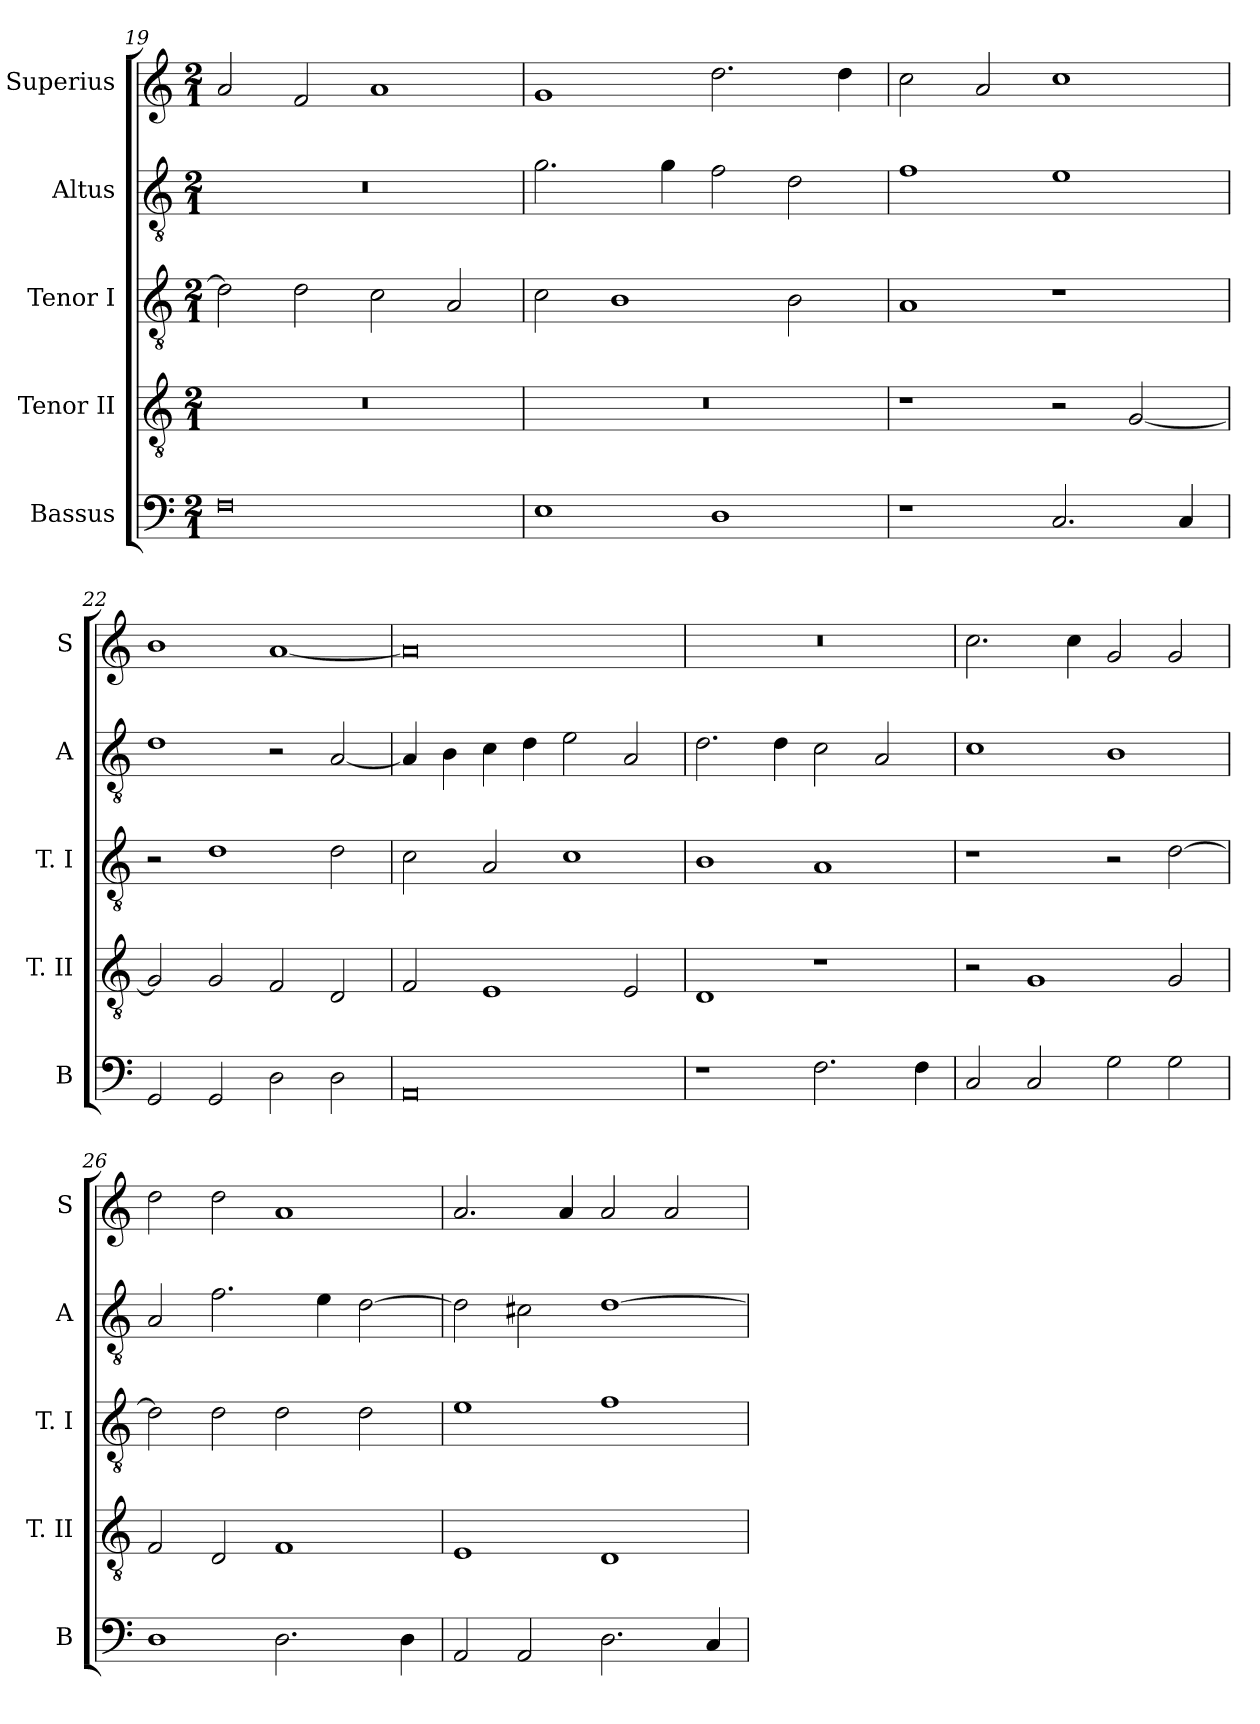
**kern	**kern	**kern	**kern	**kern
*part5	*part4	*part3	*part2	*part1
*staff5	*staff4	*staff3	*staff2	*staff1
*I"Bassus	*I"Tenor II	*I"Tenor I	*I"Altus	*I"Superius
*I'B	*I'T. II	*I'T. I	*I'A	*I'S
*clefF4	*clefGv2	*clefGv2	*clefGv2	*clefG2
*k[]	*k[]	*k[]	*k[]	*k[]
*C:	*C:	*C:	*C:	*C:
*M2/1	*M2/1	*M2/1	*M2/1	*M2/1
=19	=19	=19	=19	=19
0F	0r	2d]	0r	2a
.	.	2d	.	2f
.	.	2c	.	1a
.	.	2A	.	.
=20	=20	=20	=20	=20
1E	0r	2c	2.g	1g
.	.	1B	.	.
.	.	.	4g	.
1D	.	.	2f	2.dd
.	.	2B	2d	.
.	.	.	.	4dd
=21	=21	=21	=21	=21
1r	1r	1A	1f	2cc
.	.	.	.	2a
2.C	2r	1r	1e	1cc
.	[2G	.	.	.
4C	.	.	.	.
=22	=22	=22	=22	=22
2GG	2G]	2r	1d	1b
2GG	2G	1d	.	.
2D	2F	.	2r	[1a
2D	2D	2d	[2A	.
=23	=23	=23	=23	=23
0AA	2F	2c	4A]	0a]
.	.	.	4B	.
.	1E	2A	4c	.
.	.	.	4d	.
.	.	1c	2e	.
.	2E	.	2A	.
=24	=24	=24	=24	=24
1r	1D	1B	2.d	0r
.	.	.	4d	.
2.F	1r	1A	2c	.
.	.	.	2A	.
4F	.	.	.	.
=25	=25	=25	=25	=25
2C	2r	1r	1c	2.cc
2C	1G	.	.	.
.	.	.	.	4cc
2G	.	2r	1B	2g
2G	2G	[2d	.	2g
=26	=26	=26	=26	=26
1D	2F	2d]	2A	2dd
.	2D	2d	2.f	2dd
2.D	1F	2d	.	1a
.	.	.	4e	.
.	.	2d	[2d	.
4D	.	.	.	.
=27	=27	=27	=27	=27
2AA	1E	1e	2d]	2.a
2AA	.	.	2c#X	.
.	.	.	.	4a
2.D	1D	1f	[1d	2a
.	.	.	.	2a
4C	.	.	.	.
=	=	=	=	=
*-	*-	*-	*-	*-
